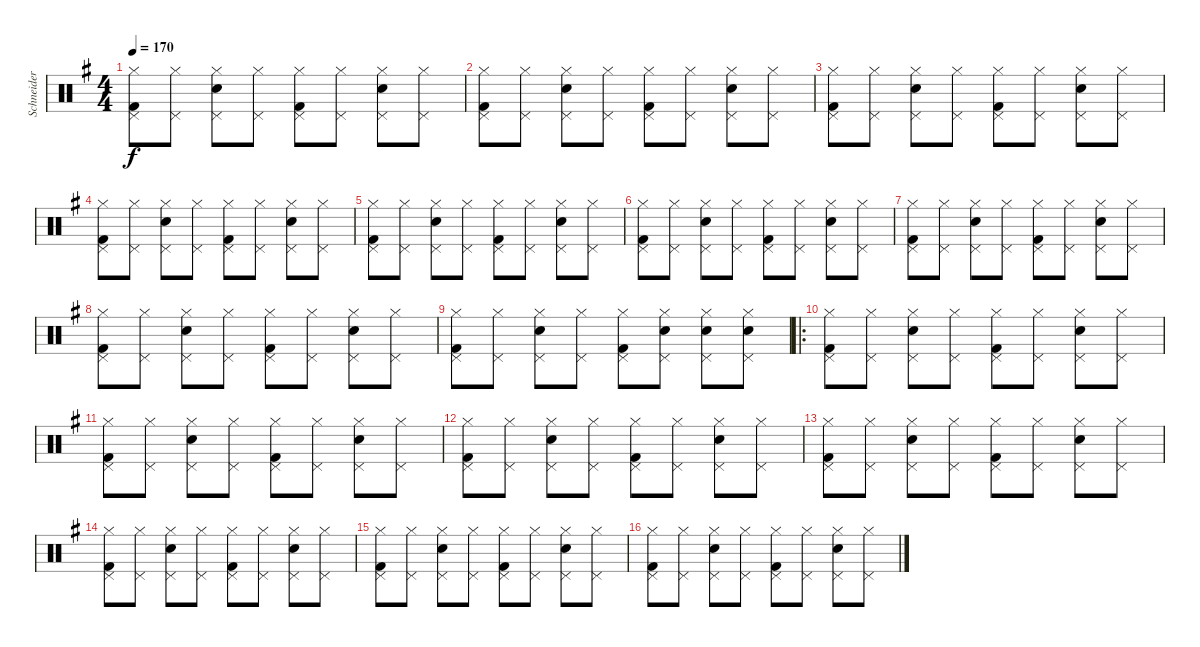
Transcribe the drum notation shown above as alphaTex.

\track ("Schneider" "Schneider") {instrument percussion}
\staff {score}
\articulation defaults
\ts (4 4)
\tempo 170
\clef neutral
\ks g
("Hi-Hat (closed)" "Pedal Hi-Hat (hit)" "Kick (hit) 2").8{dy f} ("Hi-Hat (closed)" "Pedal Hi-Hat (hit)").8 ("Hi-Hat (closed)" "Pedal Hi-Hat (hit)" "Snare (hit) 2").8 ("Hi-Hat (closed)" "Pedal Hi-Hat (hit)").8 ("Hi-Hat (closed)" "Pedal Hi-Hat (hit)" "Kick (hit) 2").8 ("Hi-Hat (closed)" "Pedal Hi-Hat (hit)").8 ("Hi-Hat (closed)" "Pedal Hi-Hat (hit)" "Snare (hit) 2").8 ("Hi-Hat (closed)" "Pedal Hi-Hat (hit)").8 |
("Hi-Hat (closed)" "Pedal Hi-Hat (hit)" "Kick (hit) 2").8 ("Hi-Hat (closed)" "Pedal Hi-Hat (hit)").8 ("Hi-Hat (closed)" "Pedal Hi-Hat (hit)" "Snare (hit) 2").8 ("Hi-Hat (closed)" "Pedal Hi-Hat (hit)").8 ("Hi-Hat (closed)" "Pedal Hi-Hat (hit)" "Kick (hit) 2").8 ("Hi-Hat (closed)" "Pedal Hi-Hat (hit)").8 ("Hi-Hat (closed)" "Pedal Hi-Hat (hit)" "Snare (hit) 2").8 ("Hi-Hat (closed)" "Pedal Hi-Hat (hit)").8 |
("Hi-Hat (closed)" "Pedal Hi-Hat (hit)" "Kick (hit) 2").8 ("Hi-Hat (closed)" "Pedal Hi-Hat (hit)").8 ("Hi-Hat (closed)" "Pedal Hi-Hat (hit)" "Snare (hit) 2").8 ("Hi-Hat (closed)" "Pedal Hi-Hat (hit)").8 ("Hi-Hat (closed)" "Pedal Hi-Hat (hit)" "Kick (hit) 2").8 ("Hi-Hat (closed)" "Pedal Hi-Hat (hit)").8 ("Hi-Hat (closed)" "Pedal Hi-Hat (hit)" "Snare (hit) 2").8 ("Hi-Hat (closed)" "Pedal Hi-Hat (hit)").8 |
("Hi-Hat (closed)" "Pedal Hi-Hat (hit)" "Kick (hit) 2").8 ("Hi-Hat (closed)" "Pedal Hi-Hat (hit)").8 ("Hi-Hat (closed)" "Pedal Hi-Hat (hit)" "Snare (hit) 2").8 ("Hi-Hat (closed)" "Pedal Hi-Hat (hit)").8 ("Hi-Hat (closed)" "Pedal Hi-Hat (hit)" "Kick (hit) 2").8 ("Hi-Hat (closed)" "Pedal Hi-Hat (hit)").8 ("Hi-Hat (closed)" "Pedal Hi-Hat (hit)" "Snare (hit) 2").8 ("Hi-Hat (closed)" "Pedal Hi-Hat (hit)").8 |
("Hi-Hat (closed)" "Pedal Hi-Hat (hit)" "Kick (hit) 2").8 ("Hi-Hat (closed)" "Pedal Hi-Hat (hit)").8 ("Hi-Hat (closed)" "Pedal Hi-Hat (hit)" "Snare (hit) 2").8 ("Hi-Hat (closed)" "Pedal Hi-Hat (hit)").8 ("Hi-Hat (closed)" "Pedal Hi-Hat (hit)" "Kick (hit) 2").8 ("Hi-Hat (closed)" "Pedal Hi-Hat (hit)").8 ("Hi-Hat (closed)" "Pedal Hi-Hat (hit)" "Snare (hit) 2").8 ("Hi-Hat (closed)" "Pedal Hi-Hat (hit)").8 |
("Hi-Hat (closed)" "Pedal Hi-Hat (hit)" "Kick (hit) 2").8 ("Hi-Hat (closed)" "Pedal Hi-Hat (hit)").8 ("Hi-Hat (closed)" "Pedal Hi-Hat (hit)" "Snare (hit) 2").8 ("Hi-Hat (closed)" "Pedal Hi-Hat (hit)").8 ("Hi-Hat (closed)" "Pedal Hi-Hat (hit)" "Kick (hit) 2").8 ("Hi-Hat (closed)" "Pedal Hi-Hat (hit)").8 ("Hi-Hat (closed)" "Pedal Hi-Hat (hit)" "Snare (hit) 2").8 ("Hi-Hat (closed)" "Pedal Hi-Hat (hit)").8 |
("Hi-Hat (closed)" "Pedal Hi-Hat (hit)" "Kick (hit) 2").8 ("Hi-Hat (closed)" "Pedal Hi-Hat (hit)").8 ("Hi-Hat (closed)" "Pedal Hi-Hat (hit)" "Snare (hit) 2").8 ("Hi-Hat (closed)" "Pedal Hi-Hat (hit)").8 ("Hi-Hat (closed)" "Pedal Hi-Hat (hit)" "Kick (hit) 2").8 ("Hi-Hat (closed)" "Pedal Hi-Hat (hit)").8 ("Hi-Hat (closed)" "Pedal Hi-Hat (hit)" "Snare (hit) 2").8 ("Hi-Hat (closed)" "Pedal Hi-Hat (hit)").8 |
("Hi-Hat (closed)" "Pedal Hi-Hat (hit)" "Kick (hit) 2").8 ("Hi-Hat (closed)" "Pedal Hi-Hat (hit)").8 ("Hi-Hat (closed)" "Pedal Hi-Hat (hit)" "Snare (hit) 2").8 ("Hi-Hat (closed)" "Pedal Hi-Hat (hit)").8 ("Hi-Hat (closed)" "Pedal Hi-Hat (hit)" "Kick (hit) 2").8 ("Hi-Hat (closed)" "Pedal Hi-Hat (hit)").8 ("Hi-Hat (closed)" "Pedal Hi-Hat (hit)" "Snare (hit) 2").8 ("Hi-Hat (closed)" "Pedal Hi-Hat (hit)").8 |
("Hi-Hat (closed)" "Pedal Hi-Hat (hit)" "Kick (hit) 2").8 ("Hi-Hat (closed)" "Pedal Hi-Hat (hit)").8 ("Hi-Hat (closed)" "Pedal Hi-Hat (hit)" "Snare (hit) 2").8 ("Hi-Hat (closed)" "Pedal Hi-Hat (hit)").8 ("Hi-Hat (closed)" "Pedal Hi-Hat (hit)" "Kick (hit) 2").8 ("Hi-Hat (closed)" "Pedal Hi-Hat (hit)" "Electric Snare (hit)").8 ("Hi-Hat (closed)" "Pedal Hi-Hat (hit)" "Electric Snare (hit)").8 ("Hi-Hat (closed)" "Pedal Hi-Hat (hit)" "Electric Snare (hit)").8 |
\ro
("Hi-Hat (closed)" "Pedal Hi-Hat (hit)" "Kick (hit) 2").8 ("Hi-Hat (closed)" "Pedal Hi-Hat (hit)").8 ("Hi-Hat (closed)" "Pedal Hi-Hat (hit)" "Snare (hit) 2").8 ("Hi-Hat (closed)" "Pedal Hi-Hat (hit)").8 ("Hi-Hat (closed)" "Pedal Hi-Hat (hit)" "Kick (hit) 2").8 ("Hi-Hat (closed)" "Pedal Hi-Hat (hit)").8 ("Hi-Hat (closed)" "Pedal Hi-Hat (hit)" "Snare (hit) 2").8 ("Hi-Hat (closed)" "Pedal Hi-Hat (hit)").8 |
("Hi-Hat (closed)" "Pedal Hi-Hat (hit)" "Kick (hit) 2").8 ("Hi-Hat (closed)" "Pedal Hi-Hat (hit)").8 ("Hi-Hat (closed)" "Pedal Hi-Hat (hit)" "Snare (hit) 2").8 ("Hi-Hat (closed)" "Pedal Hi-Hat (hit)").8 ("Hi-Hat (closed)" "Pedal Hi-Hat (hit)" "Kick (hit) 2").8 ("Hi-Hat (closed)" "Pedal Hi-Hat (hit)").8 ("Hi-Hat (closed)" "Pedal Hi-Hat (hit)" "Snare (hit) 2").8 ("Hi-Hat (closed)" "Pedal Hi-Hat (hit)").8 |
("Hi-Hat (closed)" "Pedal Hi-Hat (hit)" "Kick (hit) 2").8 ("Hi-Hat (closed)" "Pedal Hi-Hat (hit)").8 ("Hi-Hat (closed)" "Pedal Hi-Hat (hit)" "Snare (hit) 2").8 ("Hi-Hat (closed)" "Pedal Hi-Hat (hit)").8 ("Hi-Hat (closed)" "Pedal Hi-Hat (hit)" "Kick (hit) 2").8 ("Hi-Hat (closed)" "Pedal Hi-Hat (hit)").8 ("Hi-Hat (closed)" "Pedal Hi-Hat (hit)" "Snare (hit) 2").8 ("Hi-Hat (closed)" "Pedal Hi-Hat (hit)").8 |
("Hi-Hat (closed)" "Pedal Hi-Hat (hit)" "Kick (hit) 2").8 ("Hi-Hat (closed)" "Pedal Hi-Hat (hit)").8 ("Hi-Hat (closed)" "Pedal Hi-Hat (hit)" "Snare (hit) 2").8 ("Hi-Hat (closed)" "Pedal Hi-Hat (hit)").8 ("Hi-Hat (closed)" "Pedal Hi-Hat (hit)" "Kick (hit) 2").8 ("Hi-Hat (closed)" "Pedal Hi-Hat (hit)").8 ("Hi-Hat (closed)" "Pedal Hi-Hat (hit)" "Snare (hit) 2").8 ("Hi-Hat (closed)" "Pedal Hi-Hat (hit)").8 |
("Hi-Hat (closed)" "Pedal Hi-Hat (hit)" "Kick (hit) 2").8 ("Hi-Hat (closed)" "Pedal Hi-Hat (hit)").8 ("Hi-Hat (closed)" "Pedal Hi-Hat (hit)" "Snare (hit) 2").8 ("Hi-Hat (closed)" "Pedal Hi-Hat (hit)").8 ("Hi-Hat (closed)" "Pedal Hi-Hat (hit)" "Kick (hit) 2").8 ("Hi-Hat (closed)" "Pedal Hi-Hat (hit)").8 ("Hi-Hat (closed)" "Pedal Hi-Hat (hit)" "Snare (hit) 2").8 ("Hi-Hat (closed)" "Pedal Hi-Hat (hit)").8 |
("Hi-Hat (closed)" "Pedal Hi-Hat (hit)" "Kick (hit) 2").8 ("Hi-Hat (closed)" "Pedal Hi-Hat (hit)").8 ("Hi-Hat (closed)" "Pedal Hi-Hat (hit)" "Snare (hit) 2").8 ("Hi-Hat (closed)" "Pedal Hi-Hat (hit)").8 ("Hi-Hat (closed)" "Pedal Hi-Hat (hit)" "Kick (hit) 2").8 ("Hi-Hat (closed)" "Pedal Hi-Hat (hit)").8 ("Hi-Hat (closed)" "Pedal Hi-Hat (hit)" "Snare (hit) 2").8 ("Hi-Hat (closed)" "Pedal Hi-Hat (hit)").8 |
("Hi-Hat (closed)" "Pedal Hi-Hat (hit)" "Kick (hit) 2").8 ("Hi-Hat (closed)" "Pedal Hi-Hat (hit)").8 ("Hi-Hat (closed)" "Pedal Hi-Hat (hit)" "Snare (hit) 2").8 ("Hi-Hat (closed)" "Pedal Hi-Hat (hit)").8 ("Hi-Hat (closed)" "Pedal Hi-Hat (hit)" "Kick (hit) 2").8 ("Hi-Hat (closed)" "Pedal Hi-Hat (hit)").8 ("Hi-Hat (closed)" "Pedal Hi-Hat (hit)" "Snare (hit) 2").8 ("Hi-Hat (closed)" "Pedal Hi-Hat (hit)").8
